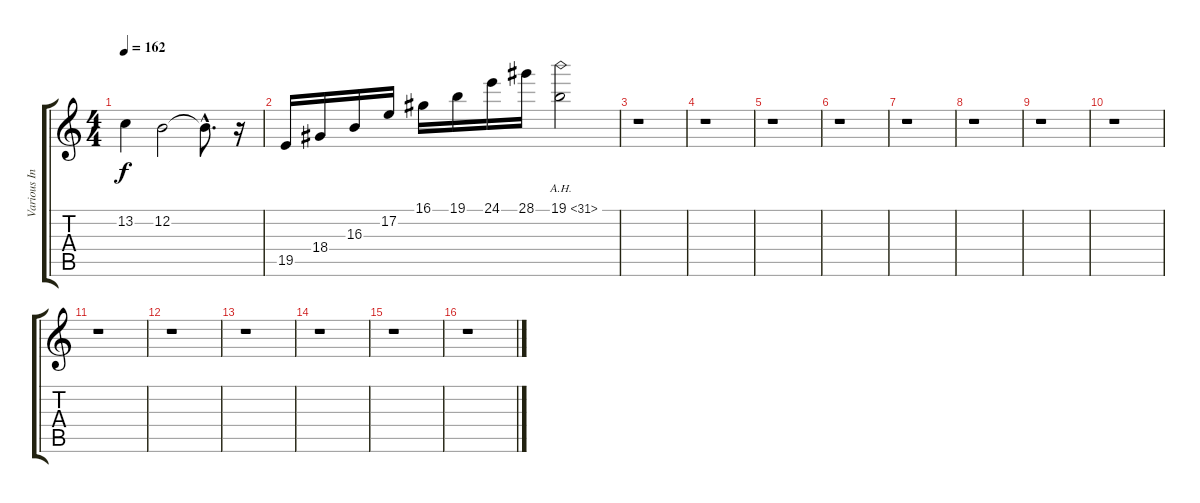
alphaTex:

\track ("Various Ins." "Various In") {instrument violin}
\staff {score tabs}
\tuning (E4 B3 G3 D3 A2 E2) {hide}
\ts (4 4)
\tempo 162
\clef g2
\ks c
13.2.4{dy f} 12.2.2 12.2{hac t}.8{d} r.16 |
19.5.16 18.4.16 16.3.16 17.2.16 16.1.16 19.1.16 24.1.16 28.1.16 19.1{ah 12}.2 |
\section ("" "")
r.1 |
r.1 |
r.1 |
r.1 |
r.1 |
r.1 |
r.1 |
r.1 |
r.1 |
r.1 |
r.1 |
r.1 |
r.1 |
r.1
